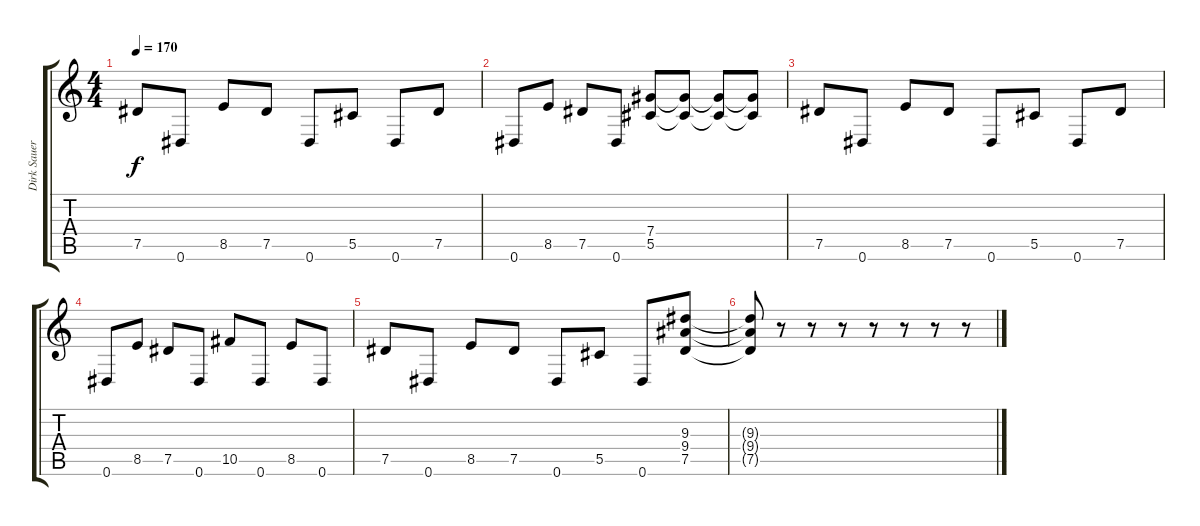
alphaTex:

\track ("Dirk Sauer (?)" "Dirk Sauer") {instrument distortionguitar}
\staff {score tabs}
\tuning (Eb4 Bb3 Gb3 Db3 Ab2 Eb2) {hide}
\ts (4 4)
\tempo 170
\clef g2
\ks c
7.5.8{dy f} 0.6.8 8.5.8 7.5.8 0.6.8 5.5.8 0.6.8 7.5.8 |
0.6.8 8.5.8 7.5.8 0.6.8 (7.4 5.5).8 (7.4{t} 5.5{t}).8 (7.4{t} 5.5{t}).8 (7.4{t} 5.5{t}).8 |
7.5.8 0.6.8 8.5.8 7.5.8 0.6.8 5.5.8 0.6.8 7.5.8 |
0.6.8 8.5.8 7.5.8 0.6.8 10.5.8 0.6.8 8.5.8 0.6.8 |
7.5.8 0.6.8 8.5.8 7.5.8 0.6.8 5.5.8 0.6.8 (9.3 9.4 7.5).8 |
(9.3{t} 9.4{t} 7.5{t}).8 r.8 r.8 r.8 r.8 r.8 r.8 r.8
